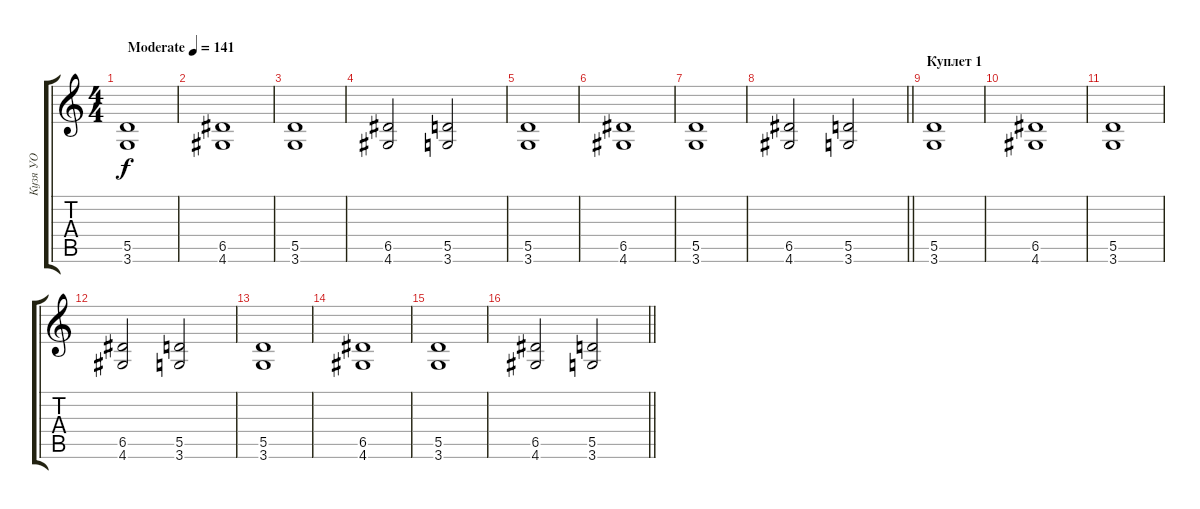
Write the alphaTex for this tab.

\track ("Кузя УО" "Кузя УО") {instrument distortionguitar}
\staff {score tabs}
\tuning (E4 B3 G3 D3 A2 E2) {hide}
\ts (4 4)
\tempo (141 "Moderate")
\clef g2
\ks c
(5.5 3.6).1{dy f instrument distortionguitar} |
(6.5 4.6).1 |
(5.5 3.6).1 |
(6.5 4.6).2 (5.5 3.6).2 |
(5.5 3.6).1 |
(6.5 4.6).1 |
(5.5 3.6).1 |
\barLineRight lightlight
(6.5 4.6).2 (5.5 3.6).2 |
\section ("" "Куплет 1")
(5.5 3.6).1 |
(6.5 4.6).1 |
(5.5 3.6).1 |
(6.5 4.6).2 (5.5 3.6).2 |
(5.5 3.6).1 |
(6.5 4.6).1 |
(5.5 3.6).1 |
\barLineRight lightlight
(6.5 4.6).2 (5.5 3.6).2
